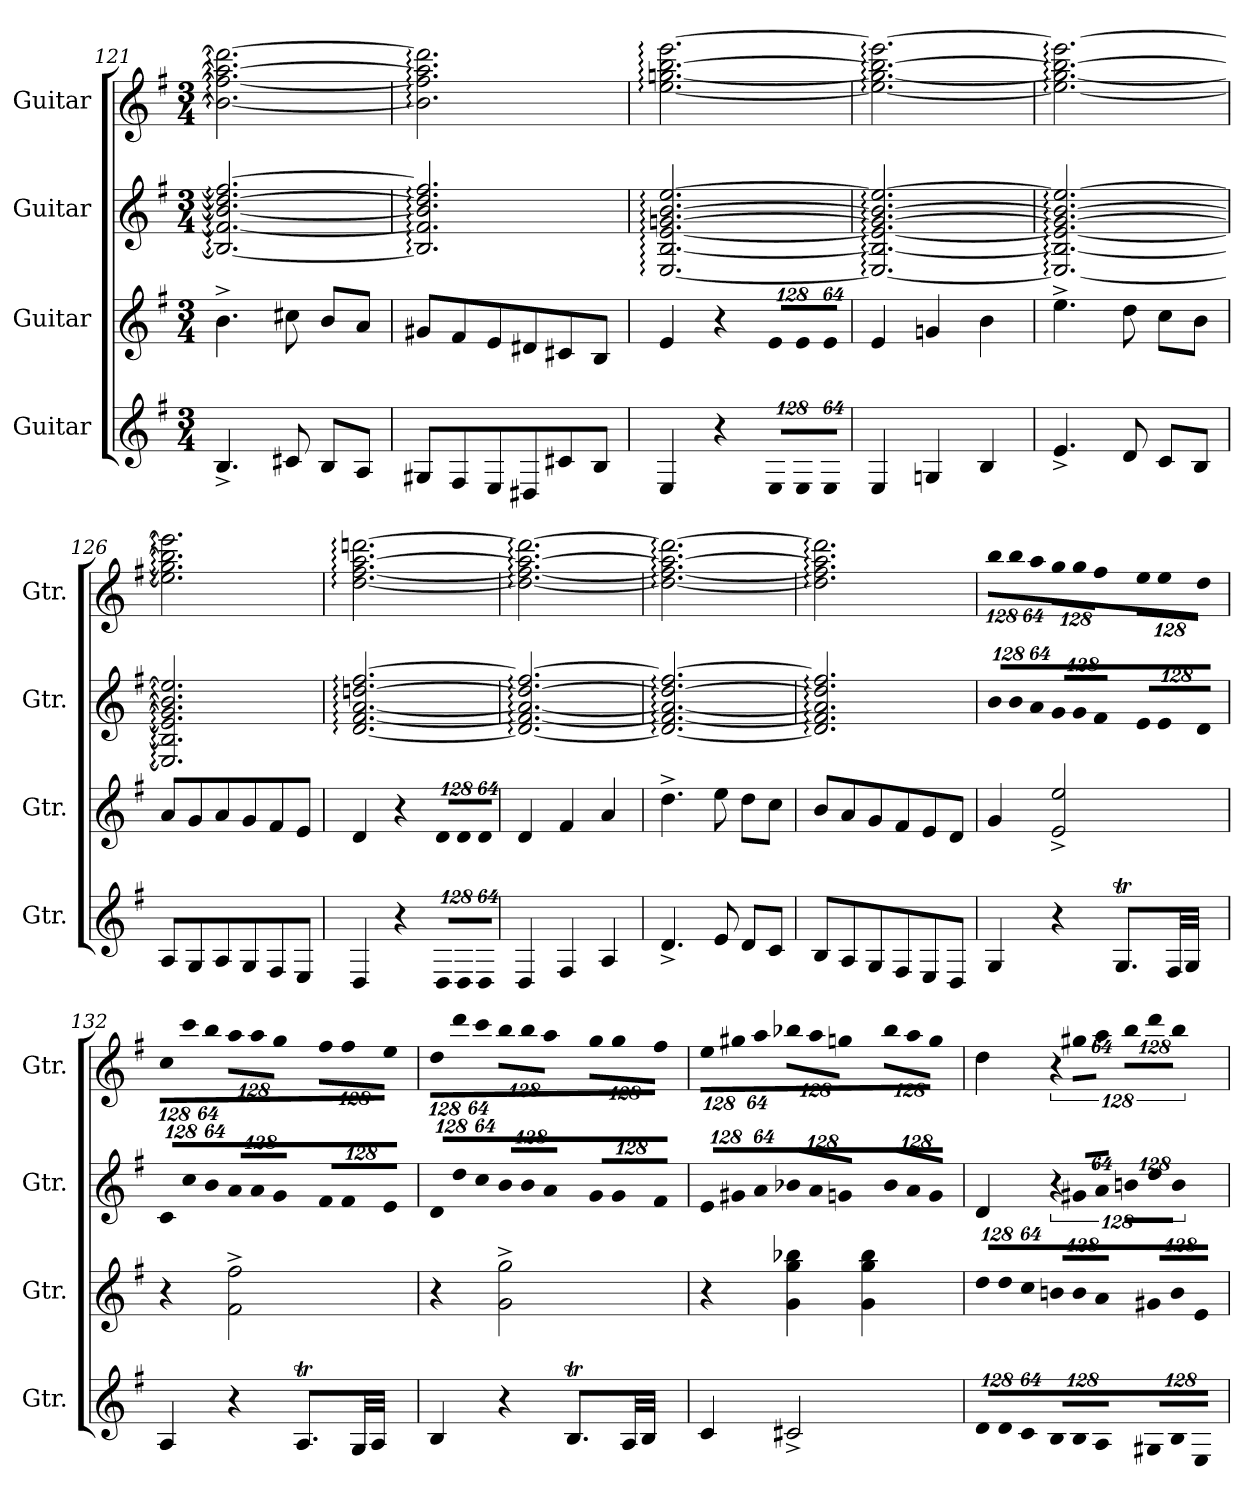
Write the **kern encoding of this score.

**kern	**kern	**kern	**kern
*part4	*part3	*part2	*part1
*staff4	*staff3	*staff2	*staff1
*I"Guitar	*I"Guitar	*I"Guitar	*I"Guitar
*I'Gtr.	*I'Gtr.	*I'Gtr.	*I'Gtr.
*clefG2	*clefG2	*clefG2	*clefG2
*ITrd7c12	*ITrd7c12	*ITrd7c12	*ITrd7c12
*k[f#]	*k[f#]	*k[f#]	*k[f#]
*G:	*G:	*G:	*G:
*M3/4	*M3/4	*M3/4	*M3/4
=121	=121	=121	=121
4.BB^i/	4.B^i\	2.BBi/_<: 2.F#i_<: 2.Bi_<: 2.d#i_>: 2.f#i_>:	2.Bi\_<: 2.f#i_<: 2.ai_>: 2.dd#i_>:
8C#Xi/	8c#Xi\	.	.
8BBi/L	8Bi/L	.	.
8AAi/J	8Ai/J	.	.
!!LO:LB:g=z
=122	=122	=122	=122
8GG#Xi/L	8G#Xi/L	2.BBi/]: 2.F#i]: 2.Bi]: 2.d#i]: 2.f#i]:	2.Bi\]: 2.f#i]: 2.ai]: 2.dd#i]:
8FF#i/	8F#i/	.	.
8EEi/	8Ei/	.	.
8DD#Xi/	8D#Xi/	.	.
8C#Xi/	8C#Xi/	.	.
8BBi/J	8BBi/J	.	.
=123	=123	=123	=123
4EEi/	4Ei/	[<2.EEi/: [<2.BBi: [<2.Ei: [>2.Gni: [>2.Bi: [>2.ei:	[<2.ei\: [<2.gni: [>2.bi: [>2.eei:
4r	4r	.	.
*Xbrackettup	*	*	*
!LO:N:vis=8	!	!	!
*	*Xbrackettup	*	*
!	!LO:N:vis=8	!	!
1024%85EEi/L	1024%85Ei/L	.	.
!LO:N:vis=8	!LO:N:vis=8	!	!
1024%85EEi/	1024%85Ei/	.	.
!LO:N:vis=8	!LO:N:vis=8	!	!
512%43EEi/J	512%43Ei/J	.	.
=124	=124	=124	=124
4EEi/	4Ei/	2.EEi/_<: 2.BBi_<: 2.Ei_<: 2.Gni_>: 2.Bi_>: 2.ei_>:	2.ei\_<: 2.gni_<: 2.bi_>: 2.eei_>:
4GGni/	4Gni/	.	.
4BBi/	4Bi\	.	.
=125	=125	=125	=125
4.E^i/	4.e^i\	2.EEi/_<: 2.BBi_<: 2.Ei_<: 2.Gni_>: 2.Bi_>: 2.ei_>:	2.ei\_<: 2.gni_<: 2.bi_>: 2.eei_>:
8Di/	8di\	.	.
8Ci/L	8ci\L	.	.
8BBi/J	8Bi\J	.	.
=126	=126	=126	=126
8AAi/L	8Ai/L	2.EEi/]: 2.BBi]: 2.Ei]: 2.Gni]: 2.Bi]: 2.ei]:	2.ei\]: 2.gni]: 2.bi]: 2.eei]:
8GGi/	8Gi/	.	.
8AAi/	8Ai/	.	.
8GGi/	8Gi/	.	.
8FF#i/	8F#i/	.	.
8EEi/J	8Ei/J	.	.
!!LO:LB:g=z
=127	=127	=127	=127
4DDi/	4Di/	[<2.Di/: [<2.F#i: [<2.Ai: [>2.dni: [>2.f#i:	[<2.di\: [<2.f#i: [>2.ai: [>2.ddni:
4r	4r	.	.
!LO:N:vis=8	!LO:N:vis=8	!	!
1024%85DDi/L	1024%85Di/L	.	.
!LO:N:vis=8	!LO:N:vis=8	!	!
1024%85DDi/	1024%85Di/	.	.
!LO:N:vis=8	!LO:N:vis=8	!	!
512%43DDi/J	512%43Di/J	.	.
=128	=128	=128	=128
4DDi/	4Di/	2.Di/_<: 2.F#i_<: 2.Ai_<: 2.dni_>: 2.f#i_>:	2.di\_<: 2.f#i_<: 2.ai_>: 2.ddni_>:
4FF#i/	4F#i/	.	.
4AAi/	4Ai/	.	.
=129	=129	=129	=129
4.D^i/	4.d^i\	2.Di/_<: 2.F#i_<: 2.Ai_<: 2.dni_>: 2.f#i_>:	2.di\_<: 2.f#i_<: 2.ai_>: 2.ddni_>:
8Ei/	8ei\	.	.
8Di/L	8di\L	.	.
8Ci/J	8ci\J	.	.
=130	=130	=130	=130
8BBi/L	8Bi/L	2.Di/]: 2.F#i]: 2.Ai]: 2.dni]: 2.f#i]:	2.di\]: 2.f#i]: 2.ai]: 2.ddni]:
8AAi/	8Ai/	.	.
8GGi/	8Gi/	.	.
8FF#i/	8F#i/	.	.
8EEi/	8Ei/	.	.
8DDi/J	8Di/J	.	.
=131	=131	=131	=131
*	*	*Xbrackettup	*
!	!	!LO:N:vis=8	!
*	*	*	*Xbrackettup
!	!	!	!LO:N:vis=8
4GGi/	4Gi/	1024%85Bi/L	1024%85bi\L
!	!	!LO:N:vis=8	!LO:N:vis=8
.	.	1024%85Bi/	1024%85bi\
!	!	!LO:N:vis=8	!LO:N:vis=8
.	.	512%43Ai/J	512%43ai\J
!	!	!LO:N:vis=8	!LO:N:vis=8
4r	2Ei/^ 2ei^	1024%85Gi/L	1024%85gi\L
!	!	!LO:N:vis=8	!LO:N:vis=8
.	.	1024%85Gi/	1024%85gi\
!	!	!LO:N:vis=8	!LO:N:vis=8
.	.	512%43F#i/J	512%43f#i\J
!	!	!LO:N:vis=8	!LO:N:vis=8
8.GGTi/L	.	1024%85Ei/L	1024%85ei\L
!	!	!LO:N:vis=8	!LO:N:vis=8
.	.	1024%85Ei/	1024%85ei\
!	!	!LO:N:vis=8	!LO:N:vis=8
.	.	512%43Di/J	512%43di\J
32FF#i/LL	.	.	.
32GGi/JJJ	.	.	.
!!LO:PB:g=z
=132	=132	=132	=132
!	!	!LO:N:vis=8	!LO:N:vis=8
4AAi/	4r	1024%85Ci/L	1024%85ci\L
!	!	!LO:N:vis=8	!LO:N:vis=8
.	.	1024%85ci/	1024%85cci\
!	!	!LO:N:vis=8	!LO:N:vis=8
.	.	512%43Bi/J	512%43bi\J
!	!	!LO:N:vis=8	!LO:N:vis=8
4r	2F#i\^ 2f#i^	1024%85Ai/L	1024%85ai\L
!	!	!LO:N:vis=8	!LO:N:vis=8
.	.	1024%85Ai/	1024%85ai\
!	!	!LO:N:vis=8	!LO:N:vis=8
.	.	512%43Gi/J	512%43gi\J
!	!	!LO:N:vis=8	!LO:N:vis=8
8.AATi/L	.	1024%85F#i/L	1024%85f#i\L
!	!	!LO:N:vis=8	!LO:N:vis=8
.	.	1024%85F#i/	1024%85f#i\
!	!	!LO:N:vis=8	!LO:N:vis=8
.	.	512%43Ei/J	512%43ei\J
32GGi/LL	.	.	.
32AAi/JJJ	.	.	.
=133	=133	=133	=133
!	!	!LO:N:vis=8	!LO:N:vis=8
4BBi/	4r	1024%85Di/L	1024%85di\L
!	!	!LO:N:vis=8	!LO:N:vis=8
.	.	1024%85di/	1024%85ddi\
!	!	!LO:N:vis=8	!LO:N:vis=8
.	.	512%43ci/J	512%43cci\J
!	!	!LO:N:vis=8	!LO:N:vis=8
4r	2Gi\^ 2gi^	1024%85Bi/L	1024%85bi\L
!	!	!LO:N:vis=8	!LO:N:vis=8
.	.	1024%85Bi/	1024%85bi\
!	!	!LO:N:vis=8	!LO:N:vis=8
.	.	512%43Ai/J	512%43ai\J
!	!	!LO:N:vis=8	!LO:N:vis=8
8.BBti/L	.	1024%85Gi/L	1024%85gi\L
!	!	!LO:N:vis=8	!LO:N:vis=8
.	.	1024%85Gi/	1024%85gi\
!	!	!LO:N:vis=8	!LO:N:vis=8
.	.	512%43F#i/J	512%43f#i\J
32AAi/LL	.	.	.
32BBi/JJJ	.	.	.
=134	=134	=134	=134
!	!	!LO:N:vis=8	!LO:N:vis=8
4Ci/	4r	1024%85Ei/L	1024%85ei\L
!	!	!LO:N:vis=8	!LO:N:vis=8
.	.	1024%85G#Xi/	1024%85g#Xi\
!	!	!LO:N:vis=8	!LO:N:vis=8
.	.	512%43Ai/J	512%43ai\J
!	!	!LO:N:vis=8	!LO:N:vis=8
2C#X^i/	4Gi\ 4gi 4b-Xi	1024%85B-Xi/L	1024%85b-Xi\L
!	!	!LO:N:vis=8	!LO:N:vis=8
.	.	1024%85Ai/	1024%85ai\
!	!	!LO:N:vis=8	!LO:N:vis=8
.	.	512%43Gni/J	512%43gni\J
!	!	!LO:N:vis=8	!LO:N:vis=8
.	4Gi\ 4gi 4b-i	1024%85B-i/L	1024%85b-i\L
!	!	!LO:N:vis=8	!LO:N:vis=8
.	.	1024%85Ai/	1024%85ai\
!	!	!LO:N:vis=8	!LO:N:vis=8
.	.	512%43Gi/J	512%43gi\J
=135	=135	=135	=135
!LO:N:vis=8	!LO:N:vis=8	!	!
1024%85Di/L	1024%85di\L	4Di/	4di\
!LO:N:vis=8	!LO:N:vis=8	!	!
1024%85Di/	1024%85di\	.	.
!LO:N:vis=8	!LO:N:vis=8	!	!
512%43Ci/J	512%43ci\J	.	.
!LO:N:vis=8	!LO:N:vis=8	!	!
*	*	*brackettup	*
!	!	!LO:N:vis=8	!
*	*	*	*brackettup
!	!	!	!LO:N:vis=8
1024%85BBi/L	1024%85Bni/L	1024%85r	1024%85r
!LO:N:vis=8	!LO:N:vis=8	!LO:N:vis=8	!LO:N:vis=8
1024%85BBi/	1024%85Bi/	1024%85G#Xi/L	1024%85g#Xi\L
!LO:N:vis=8	!LO:N:vis=8	!LO:N:vis=8	!LO:N:vis=8
512%43AAi/J	512%43Ai/J	512%43Ai/J	512%43ai\J
!LO:N:vis=8	!LO:N:vis=8	!	!
*	*	*Xbrackettup	*
!	!	!LO:N:vis=8	!
*	*	*	*Xbrackettup
!	!	!	!LO:N:vis=8
1024%85GG#Xi/L	1024%85G#Xi/L	1024%85Bni\L	1024%85bi\L
!LO:N:vis=8	!LO:N:vis=8	!LO:N:vis=8	!LO:N:vis=8
1024%85BBi/	1024%85Bi/	1024%85di\	1024%85ddi\
!LO:N:vis=8	!LO:N:vis=8	!LO:N:vis=8	!LO:N:vis=8
512%43EEi/J	512%43Ei/J	512%43Bi\J	512%43bi\J
=	=	=	=
*-	*-	*-	*-
